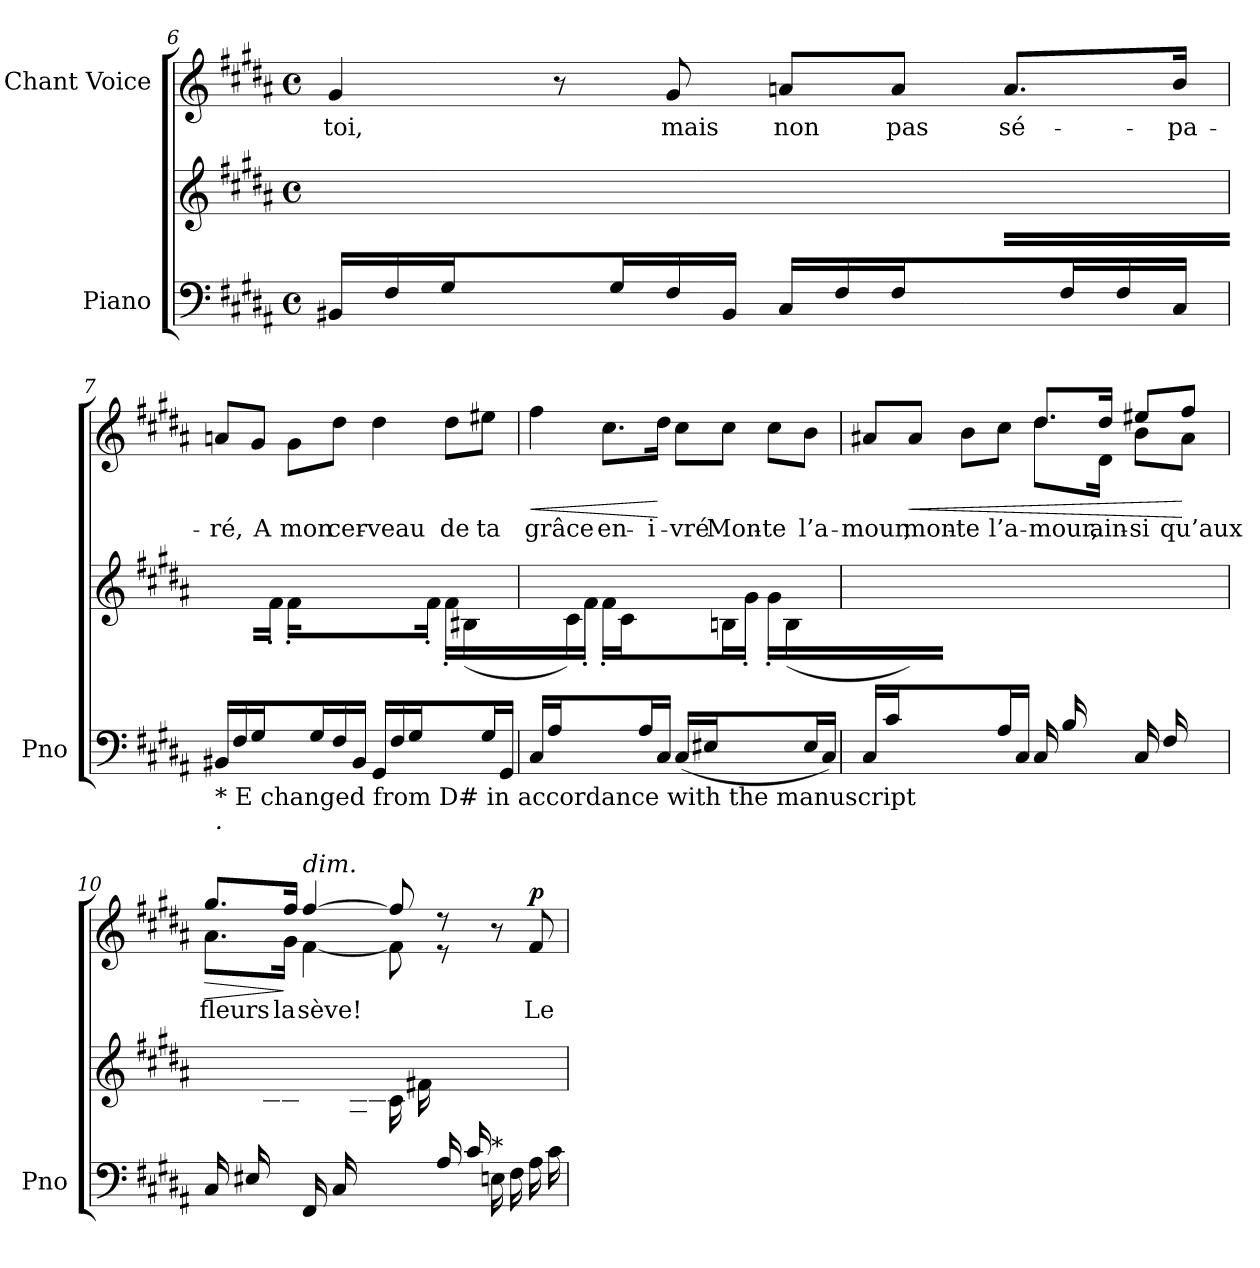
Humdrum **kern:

**kern	**kern	**kern	**text	**dynam
*part2	*part2	*part1	*part1	*part1
*staff3	*staff2	*staff1	*staff1	*staff1
*I"Piano	*	*I"Chant Voice	*	*
*I'Pno	*	*	*	*
*clefF4	*clefG2	*clefG2	*	*
*k[f#c#g#d#a#]	*k[f#c#g#d#a#]	*k[f#c#g#d#a#]	*	*
*M4/4	*M4/4	*M4/4	*	*
*met(c)	*met(c)	*met(c)	*	*
=6	=6	=6	=6	=6
*	*^	*	*	*
16BB#X/LL	1ryy	8.ryy	4g#/	toi,	.
16F#/	.	.	.	.	.
16G#/	.	.	.	.	.
8ryy	.	16f#'\JJ	.	.	.
.	.	16f#'\LL	8r	.	.
16G#/	.	4.ryy	.	.	.
16F#/	.	.	8g#/	mais	.
16BB#/JJ	.	.	.	.	.
16C#/LL	.	.	8an/L	non	.
16F#/	.	.	.	.	.
16F#/	.	.	8a/J	pas	.
8ryy	.	16f#'\JJ	.	.	.
.	.	16f#'\LL	8.a/L	sé-	.
16F#/	.	8.ryy	.	.	.
16F#/	.	.	.	.	.
16C#/JJ	.	.	16b/Jk	-pa-	.
=7	=7	=7	=7	=7	=7
!LO:TX:b:t=* E changed from D# in accordance with the manuscript	!	!	!	!	!
!LO:TX:b:i:t=.	!	!	!	!	!
16BB#X/LL	1ryy	8.ryy	8an/L	-ré,	.
16F#/	.	.	.	.	.
16G#/	.	.	8g#/J	A	.
8ryy	.	16f#'\JJ	.	.	.
.	.	16f#'\LL	8g#\L	mon	.
16G#/	.	4.ryy	.	.	.
16F#/	.	.	8dd#\J	cer-	.
16BB#/JJ	.	.	.	.	.
16GG#/LL	.	.	4dd#\	-veau	.
16F#/	.	.	.	.	.
16G#/	.	.	.	.	.
8.ryy	.	16f#'\JJ	.	.	.
.	.	16f#'\LL	8dd#\L	de	.
.	.	(<16B#X\	.	.	.
16G#/	.	8ryy	8ee#X\J	ta	.
16GG#/JJ)	.	.	.	.	.
=8	=8	=8	=8	=8	=8
!	!	!	!	!	!LO:HP:b
(<16C#/LL	1ryy	8ryy	4ff#\	grâce	<
16A#/	.	.	.	.	.
4ryy	.	16c#\)	.	.	.
.	.	16f#'\JJ	.	.	.
.	.	16f#'\LL	8.cc#\L	en-	.
.	.	16c#\	.	.	.
16A#/	.	4ryy	.	.	.
16C#/JJ	.	.	16dd#\Jk	-i-	[
(<16C#/LL	.	.	8cc#\L	-vré	.
16E#X/	.	.	.	.	.
4ryy	.	16Bn\)	8cc#\J	Mon-	.
.	.	16g#'\JJ	.	.	.
.	.	16g#'\LL	8cc#\L	-te	.
.	.	(<16B\	.	.	.
16E#/	.	8ryy	8b\J	l’a-	.
16C#/JJ)	.	.	.	.	.
=9	=9	=9	=9	=9	=9
*	*	*	*^	*	*
(<16C#/LL	1ryy	8ryy	8a#X/L	2ryy	-mour,	.
16c#/	.	.	.	.	.	.
!	!	!	!	!	!	!LO:HP:b
4ryy	.	16e\)	8a#/J	.	mon-	<
.	.	16f##X'\JJ	.	.	.	.
.	.	16f##'\LL	8b\L	.	-te	.
.	.	16e\	.	.	.	.
16A#/	.	4ryy	8cc#\J	.	l’a-	.
16C#/JJ	.	.	.	.	.	.
(<16C#/LL	.	.	8.dd#/L	8.dd#\L	-mour,	.
16B/	.	.	.	.	.	.
8ryy	.	16d#\)	.	.	.	.
.	.	16g#'\JJ	16dd#/Jk	16d#\Jk	ain-	.
(<16C#/LL	.	8ryy	8ee#X/L	8b\L	-si	.
16F#/	.	.	.	.	.	.
8ryy	.	16d#\)	8ff#/J	8a#\J	qu’aux	[
.	.	16g#'\JJ	.	.	.	.
=10	=10	=10	=10	=10	=10	=10
!	!	!	!	!	!	!LO:HP:b
(<16C#/LL	1ryy	8ryy	8.gg#/L	8.a#\L	fleurs	>
16E#X/	.	.	.	.	.	.
8ryy	.	16B\)	.	.	.	.
.	.	16c#\JJ	16ff#/Jk	16g#\Jk	la	]
!	!	!	!LO:TX:a:i:t=dim.	!	!	!
(<16FF#/LL	.	8ryy	[4ff#/	[4f#\	sève!	.
16C#/	.	.	.	.	.	.
4ryy	.	16A#\)	.	.	.	.
.	.	16c#\JJ	.	.	.	.
.	.	16c#\LL	8ff#/]	8f#\]	.	.
.	.	16f#X\	.	.	.	.
16A#/	.	4.ryy	8r	8r	.	.
16c#/JJ	.	.	.	.	.	.
!LO:TX:a:t=*	!	!	!	!	!	!
16En\LL	.	.	8r	4ryy	.	.
16F#\	.	.	.	.	.	.
!	!	!	!	!	!	!LO:DY:a
16A#\	.	.	8f#/	.	Le	p
16c#\JJ	.	.	.	.	.	.
*	*v	*v	*	*	*	*
*	*	*v	*v	*	*
=	=	=	=	=
*-	*-	*-	*-	*-
